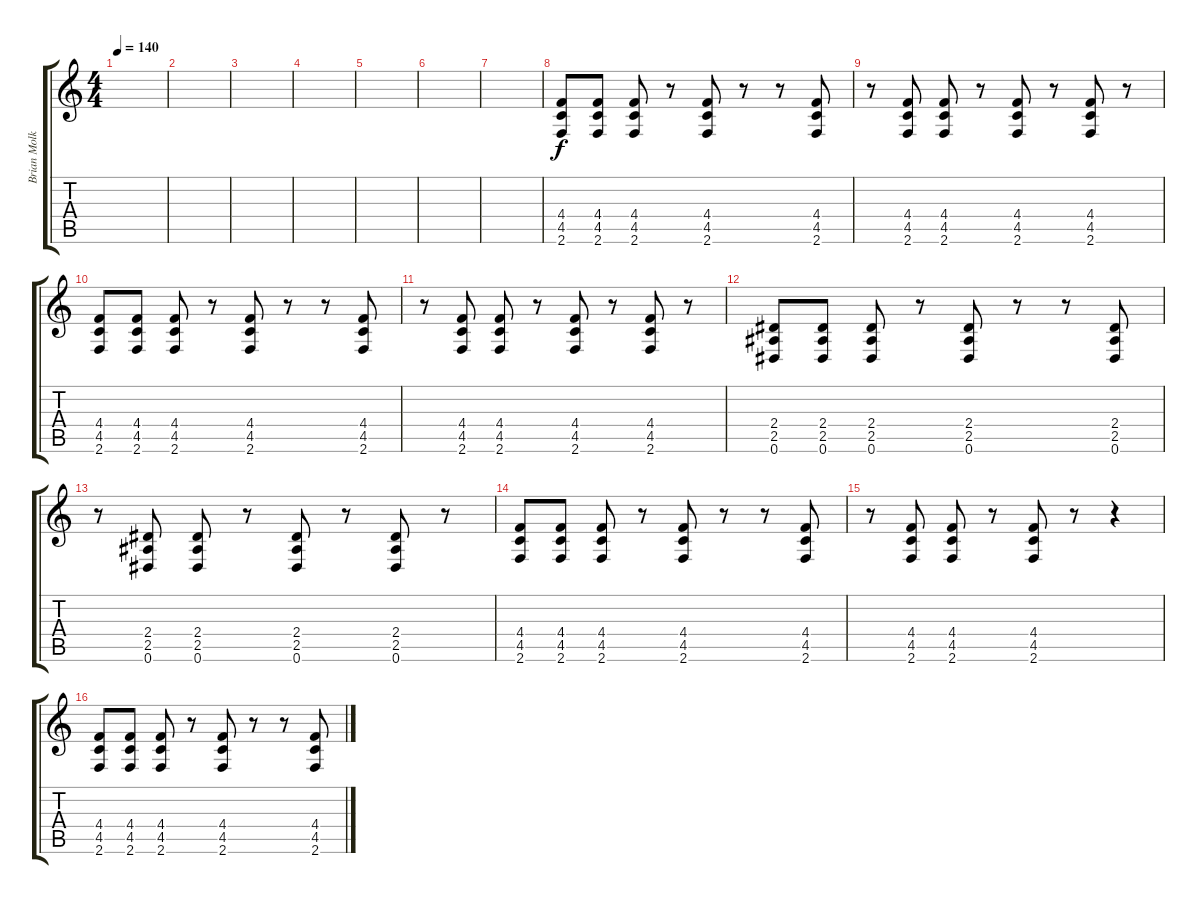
\track ("Brian Molko - Guitar One" "Brian Molk") {instrument overdrivenguitar}
\staff {score tabs}
\tuning (Eb4 Bb3 Gb3 Db3 Ab2 Eb2) {hide}
\ts (4 4)
\tempo 140
\clef g2
\ks c
|
|
|
|
|
|
|
(4.4 4.5 2.6).8 (4.4 4.5 2.6).8 (4.4 4.5 2.6).8 r.8 (4.4 4.5 2.6).8 r.8 r.8 (4.4 4.5 2.6).8 |
r.8 (4.4 4.5 2.6).8 (4.4 4.5 2.6).8 r.8 (4.4 4.5 2.6).8 r.8 (4.4 4.5 2.6).8 r.8 |
(4.4 4.5 2.6).8 (4.4 4.5 2.6).8 (4.4 4.5 2.6).8 r.8 (4.4 4.5 2.6).8 r.8 r.8 (4.4 4.5 2.6).8 |
r.8 (4.4 4.5 2.6).8 (4.4 4.5 2.6).8 r.8 (4.4 4.5 2.6).8 r.8 (4.4 4.5 2.6).8 r.8 |
(2.4 2.5 0.6).8 (2.4 2.5 0.6).8 (2.4 2.5 0.6).8 r.8 (2.4 2.5 0.6).8 r.8 r.8 (2.4 2.5 0.6).8 |
r.8 (2.4 2.5 0.6).8 (2.4 2.5 0.6).8 r.8 (2.4 2.5 0.6).8 r.8 (2.4 2.5 0.6).8 r.8 |
(4.4 4.5 2.6).8 (4.4 4.5 2.6).8 (4.4 4.5 2.6).8 r.8 (4.4 4.5 2.6).8 r.8 r.8 (4.4 4.5 2.6).8 |
r.8 (4.4 4.5 2.6).8 (4.4 4.5 2.6).8 r.8 (4.4 4.5 2.6).8 r.8 r.4 |
(4.4 4.5 2.6).8 (4.4 4.5 2.6).8 (4.4 4.5 2.6).8 r.8 (4.4 4.5 2.6).8 r.8 r.8 (4.4 4.5 2.6).8
